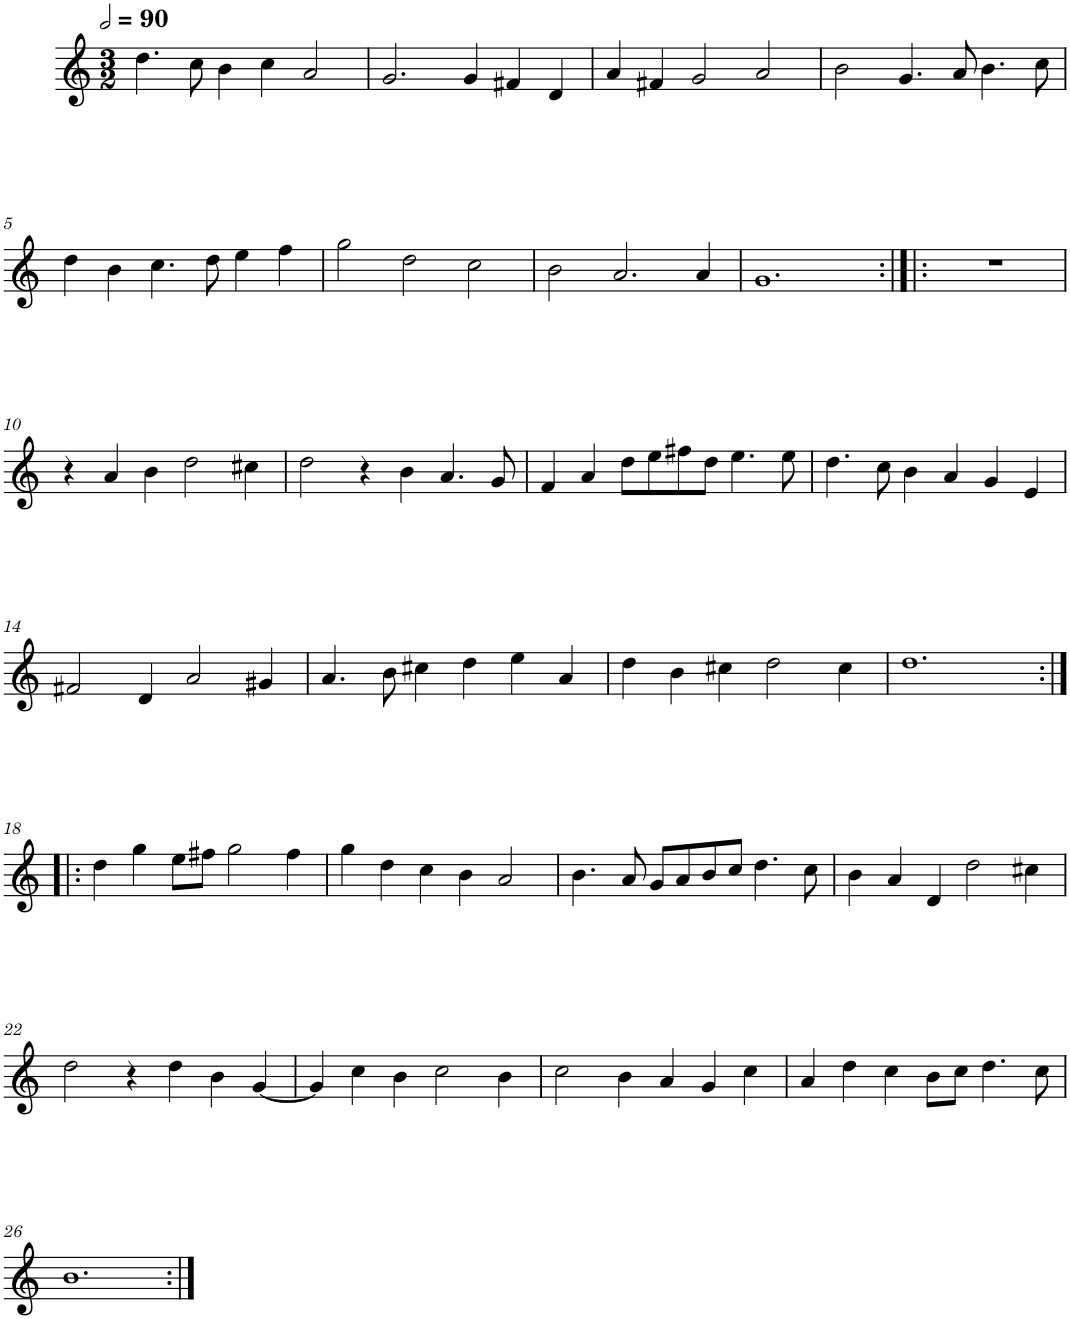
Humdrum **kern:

**kern
*part1
*staff1
*I"Cinq parties
*clefG2
*k[]
*M3/2
*MM180
=1
4.dd\
8cc\
4b\
4cc\
2a/
=2
2.g/
4g/
4f#X/
4d/
=3
4a/
4f#X/
2g/
2a/
=4
2b\
4.g/
8a/
4.b\
8cc\
!!LO:LB:g=z
=5
4dd\
4b\
4.cc\
8dd\
4ee\
4ff\
=6
2gg\
2dd\
2cc\
=7
2b\
2.a/
4a/
=8
1.g
=9:|!|:
1.r
!!LO:LB:g=z
=10
4r
4a/
4b\
2dd\
4cc#X\
=11
2dd\
4r
4b\
4.a/
8g/
=12
4f/
4a/
8dd\L
8ee\
8ff#X\
8dd\J
4.ee\
8ee\
=13
4.dd\
8cc\
4b\
4a/
4g/
4e/
!!LO:LB:g=z
=14
2f#X/
4d/
2a/
4g#X/
=15
4.a/
8b\
4cc#X\
4dd\
4ee\
4a/
=16
4dd\
4b\
4cc#X\
2dd\
4cc#\
=17
1.dd
!!LO:LB:g=z
=18:|!|:
4dd\
4gg\
8ee\L
8ff#X\J
2gg\
4ff#\
=19
4gg\
4dd\
4cc\
4b\
2a/
=20
4.b\
8a/
8g/L
8a/
8b/
8cc/J
4.dd\
8cc\
=21
4b\
4a/
4d/
2dd\
4cc#X\
!!LO:LB:g=z
=22
2dd\
4r
4dd\
4b\
[4g/
=23
4g/]
4cc\
4b\
2cc\
4b\
=24
2cc\
4b\
4a/
4g/
4cc\
=25
4a/
4dd\
4cc\
8b\L
8cc\J
4.dd\
8cc\
!!LO:LB:g=z
=26
1.b
=:|!
*-
